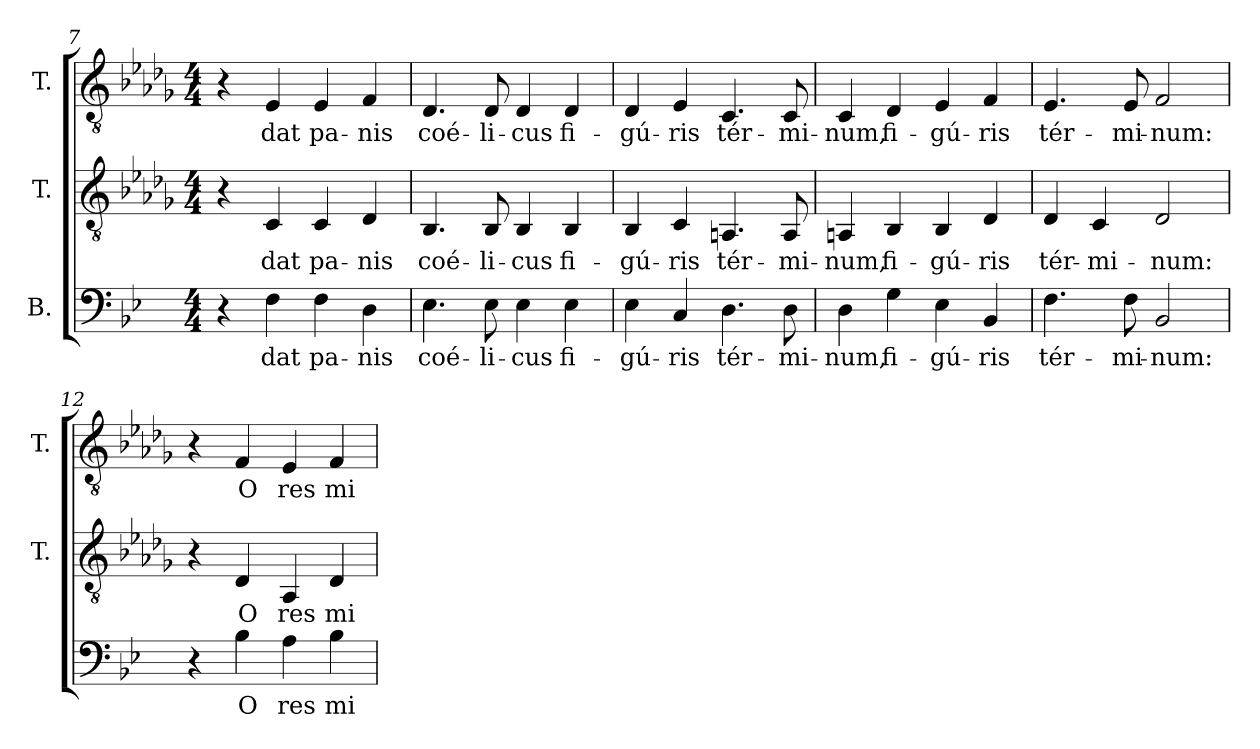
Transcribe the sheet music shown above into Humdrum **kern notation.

**kern	**text	**kern	**text	**kern	**text
*part3	*part3	*part2	*part2	*part1	*part1
*staff3	*staff3	*staff2	*staff2	*staff1	*staff1
*I"B.	*	*I"T.	*	*I"T.	*
*	*	*I'T.	*	*I'T.	*
*clefF4	*	*clefGv2	*	*clefGv2	*
*	*	*ITrd2c3	*	*ITrd2c3	*
*k[b-e-]	*	*k[b-e-]	*	*k[b-e-]	*
*B-:	*	*B-:	*	*B-:	*
*M4/4	*	*M4/4	*	*M4/4	*
=7	=7	=7	=7	=7	=7
4r	.	4r	.	4r	.
!	!LO:LY:b:color=#000000	!	!	!	!
!	!	!	!LO:LY:b:color=#000000	!	!
!	!	!	!	!	!LO:LY:b:color=#000000
4Fi\	dat	4AAi/	dat	4Ci/	dat
!	!LO:LY:b:color=#000000	!	!	!	!
!	!	!	!LO:LY:b:color=#000000	!	!
!	!	!	!	!	!LO:LY:b:color=#000000
4Fi\	pa-	4AAi/	pa-	4Ci/	pa-
!	!LO:LY:b:color=#000000	!	!	!	!
!	!	!	!LO:LY:b:color=#000000	!	!
!	!	!	!	!	!LO:LY:b:color=#000000
4Di\	-nis	4BB-i/	-nis	4Di/	-nis
!!LO:LB:g=z
=8	=8	=8	=8	=8	=8
!	!LO:LY:b:color=#000000	!	!	!	!
!	!	!	!LO:LY:b:color=#000000	!	!
!	!	!	!	!	!LO:LY:b:color=#000000
4.E-i\	coé-	4.GGi/	coé-	4.BB-i/	coé-
!	!LO:LY:b:color=#000000	!	!	!	!
!	!	!	!LO:LY:b:color=#000000	!	!
!	!	!	!	!	!LO:LY:b:color=#000000
8E-i\	-li-	8GGi/	-li-	8BB-i/	-li-
!	!LO:LY:b:color=#000000	!	!	!	!
!	!	!	!LO:LY:b:color=#000000	!	!
!	!	!	!	!	!LO:LY:b:color=#000000
4E-i\	-cus	4GGi/	-cus	4BB-i/	-cus
!	!LO:LY:b:color=#000000	!	!	!	!
!	!	!	!LO:LY:b:color=#000000	!	!
!	!	!	!	!	!LO:LY:b:color=#000000
4E-i\	fi-	4GGi/	fi-	4BB-i/	fi-
=9	=9	=9	=9	=9	=9
!	!LO:LY:b:color=#000000	!	!	!	!
!	!	!	!LO:LY:b:color=#000000	!	!
!	!	!	!	!	!LO:LY:b:color=#000000
4E-i\	-gú-	4GGi/	-gú-	4BB-i/	-gú-
!	!LO:LY:b:color=#000000	!	!	!	!
!	!	!	!LO:LY:b:color=#000000	!	!
!	!	!	!	!	!LO:LY:b:color=#000000
4Ci/	-ris	4AAi/	-ris	4Ci/	-ris
!	!LO:LY:b:color=#000000	!	!	!	!
!	!	!	!LO:LY:b:color=#000000	!	!
!	!	!	!	!	!LO:LY:b:color=#000000
4.Di\	tér-	4.FF#Xi/	tér-	4.AAi/	tér-
!	!LO:LY:b:color=#000000	!	!	!	!
!	!	!	!LO:LY:b:color=#000000	!	!
!	!	!	!	!	!LO:LY:b:color=#000000
8Di\	-mi-	8FF#i/	-mi-	8AAi/	-mi-
=10	=10	=10	=10	=10	=10
!	!LO:LY:b:color=#000000	!	!	!	!
!	!	!	!LO:LY:b:color=#000000	!	!
!	!	!	!	!	!LO:LY:b:color=#000000
4Di\	-num,	4FF#Xi/	-num,	4AAi/	-num,
!	!LO:LY:b:color=#000000	!	!	!	!
!	!	!	!LO:LY:b:color=#000000	!	!
!	!	!	!	!	!LO:LY:b:color=#000000
4Gi\	fi-	4GGi/	fi-	4BB-i/	fi-
!	!LO:LY:b:color=#000000	!	!	!	!
!	!	!	!LO:LY:b:color=#000000	!	!
!	!	!	!	!	!LO:LY:b:color=#000000
4E-i\	-gú-	4GGi/	-gú-	4Ci/	-gú-
!	!LO:LY:b:color=#000000	!	!	!	!
!	!	!	!LO:LY:b:color=#000000	!	!
!	!	!	!	!	!LO:LY:b:color=#000000
4BB-i/	-ris	4BB-i/	-ris	4Di/	-ris
=11	=11	=11	=11	=11	=11
!	!LO:LY:b:color=#000000	!	!	!	!
!	!	!	!LO:LY:b:color=#000000	!	!
!	!	!	!	!	!LO:LY:b:color=#000000
4.Fi\	tér-	4BB-i/	tér-	4.Ci/	tér-
!	!	!	!LO:LY:b:color=#000000	!	!
.	.	4AAi/	-mi-	.	.
!	!LO:LY:b:color=#000000	!	!	!	!
!	!	!	!	!	!LO:LY:b:color=#000000
8Fi\	-mi-	.	.	8Ci/	-mi-
!	!LO:LY:b:color=#000000	!	!	!	!
!	!	!	!LO:LY:b:color=#000000	!	!
!	!	!	!	!	!LO:LY:b:color=#000000
2BB-i/	-num:	2BB-i/	-num:	2Di/	-num:
=12	=12	=12	=12	=12	=12
4r	.	4r	.	4r	.
!	!LO:LY:b:color=#000000	!	!	!	!
!	!	!	!LO:LY:b:color=#000000	!	!
!	!	!	!	!	!LO:LY:b:color=#000000
4B-i\	O	4BB-i/	O	4Di/	O
!	!LO:LY:b:color=#000000	!	!	!	!
!	!	!	!LO:LY:b:color=#000000	!	!
!	!	!	!	!	!LO:LY:b:color=#000000
4Ai\	res	4FFi/	res	4Ci/	res
!	!LO:LY:b:color=#000000	!	!	!	!
!	!	!	!LO:LY:b:color=#000000	!	!
!	!	!	!	!	!LO:LY:b:color=#000000
4B-i\	mi-	4BB-i/	mi-	4Di/	mi-
=	=	=	=	=	=
*-	*-	*-	*-	*-	*-
